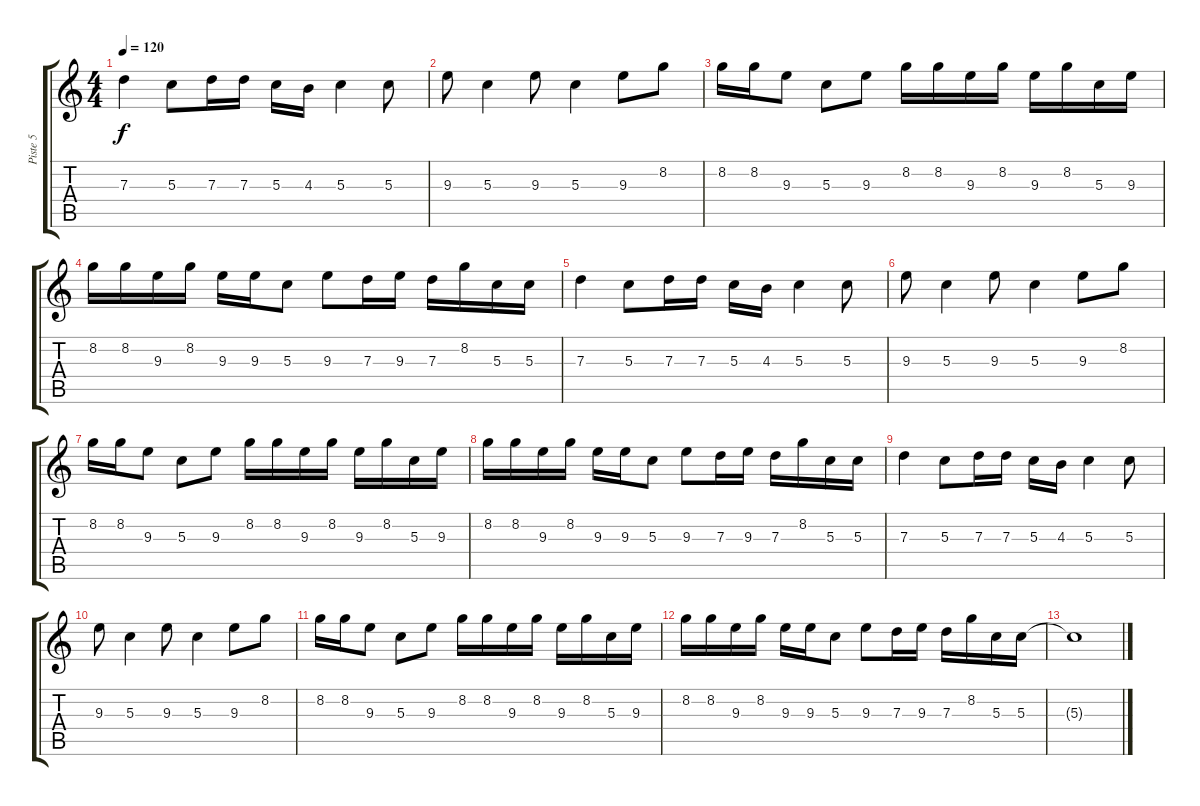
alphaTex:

\track ("Piste 5" "Piste 5") {instrument overdrivenguitar}
\staff {score tabs}
\tuning (E4 B3 G3 D3 A2 E2) {hide}
\ts (4 4)
\tempo 120
\clef g2
\ks c
7.3.4{dy f} 5.3.8 7.3.16 7.3.16 5.3.16 4.3.16 5.3.4 5.3.8 |
9.3.8 5.3.4 9.3.8 5.3.4 9.3.8 8.2.8 |
8.2.16 8.2.16 9.3.8 5.3.8 9.3.8 8.2.16 8.2.16 9.3.16 8.2.16 9.3.16 8.2.16 5.3.16 9.3.16 |
8.2.16 8.2.16 9.3.16 8.2.16 9.3.16 9.3.16 5.3.8 9.3.8 7.3.16 9.3.16 7.3.16 8.2.16 5.3.16 5.3.16 |
7.3.4 5.3.8 7.3.16 7.3.16 5.3.16 4.3.16 5.3.4 5.3.8 |
9.3.8 5.3.4 9.3.8 5.3.4 9.3.8 8.2.8 |
8.2.16 8.2.16 9.3.8 5.3.8 9.3.8 8.2.16 8.2.16 9.3.16 8.2.16 9.3.16 8.2.16 5.3.16 9.3.16 |
8.2.16 8.2.16 9.3.16 8.2.16 9.3.16 9.3.16 5.3.8 9.3.8 7.3.16 9.3.16 7.3.16 8.2.16 5.3.16 5.3.16 |
7.3.4 5.3.8 7.3.16 7.3.16 5.3.16 4.3.16 5.3.4 5.3.8 |
9.3.8 5.3.4 9.3.8 5.3.4 9.3.8 8.2.8 |
8.2.16 8.2.16 9.3.8 5.3.8 9.3.8 8.2.16 8.2.16 9.3.16 8.2.16 9.3.16 8.2.16 5.3.16 9.3.16 |
8.2.16 8.2.16 9.3.16 8.2.16 9.3.16 9.3.16 5.3.8 9.3.8 7.3.16 9.3.16 7.3.16 8.2.16 5.3.16 5.3.16 |
5.3{t}.1
